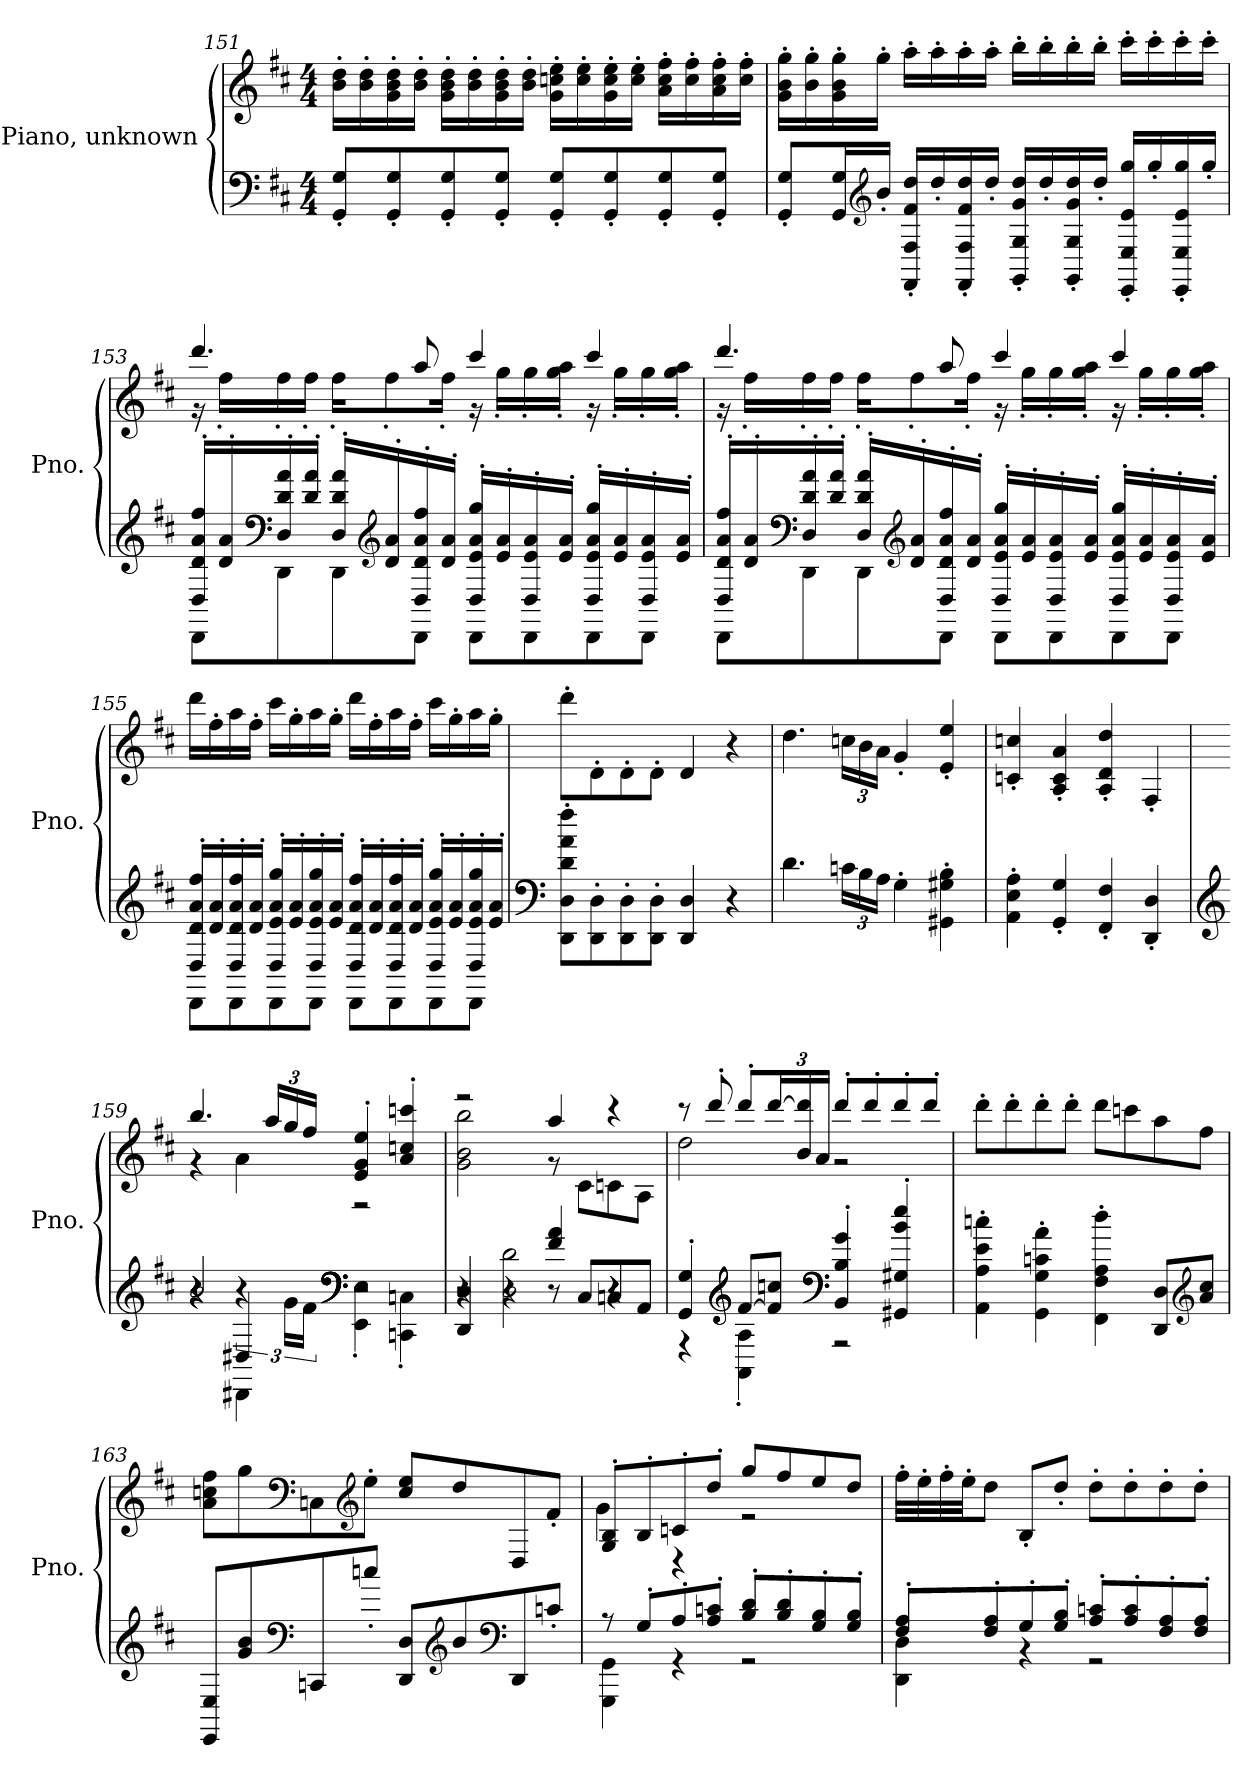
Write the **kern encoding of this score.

**kern	**kern
*part1	*part1
*staff2	*staff1
*I"Piano, unknown	*
*I'Pno.	*
!!LO:LB:g=z
*clefF4	*clefG2
*k[f#c#]	*k[f#c#]
*M4/4	*M4/4
=151	=151
8GG/' 8G/'L	16b\' 16dd\'LL
.	16b\' 16dd\'
8GG/' 8G/'	16g\' 16b\' 16dd\'
.	16b\' 16dd\'JJ
8GG/' 8G/'	16g\' 16b\' 16dd\'LL
.	16b\' 16dd\'
8GG/' 8G/'J	16g\' 16b\' 16dd\'
.	16b\' 16dd\'JJ
8GG/' 8G/'L	16g\' 16ccn\' 16ee\'LL
.	16cc\' 16ee\'
8GG/' 8G/'	16g\' 16cc\' 16ee\'
.	16cc\' 16ee\'JJ
8GG/' 8G/'	16a\' 16cc\' 16ff#\'LL
.	16cc\' 16ff#\'
8GG/' 8G/'J	16a\' 16cc\' 16ff#\'
.	16cc\' 16ff#\'JJ
=152	=152
8GG/' 8G/'L	16g\' 16b\' 16gg\'LL
.	16b\' 16gg\'
16GG/ 16G/L	16g\' 16b\' 16gg\'
*clefG2	*
16b'/JJ	16gg'\JJ
16FF#/' 16F#/' 16f#/' 16dd/'LL	16aa'\LL
16dd'/	16aa'\
16FF#/' 16F#/' 16f#/' 16dd/'	16aa'\
16dd'/JJ	16aa'\JJ
16GG/' 16G/' 16g/' 16dd/'LL	16bb'\LL
16dd'/	16bb'\
16GG/' 16G/' 16g/' 16dd/'	16bb'\
16dd'/JJ	16bb'\JJ
16EE/' 16E/' 16e/' 16gg/'LL	16ccc#'\LL
16gg'/	16ccc#'\
16EE/' 16E/' 16e/' 16gg/'	16ccc#'\
16gg'/JJ	16ccc#'\JJ
!!LO:PB:g=z
=153	=153
*^	*^
16D/' 16d/' 16a/' 16ff#/'LL	8DD\L	4.ddd/	16r
16d/' 16a/'	.	.	16ff#'\LL
*clefF4	*	*	*
16D/' 16d/' 16a/'	8DD\	.	16ff#'\
16d/' 16a/'JJ	.	.	16ff#'\JJ
16D/' 16d/' 16a/'LL	8DD\	.	16ff#'\KL
*clefG2	*	*	*
16d/' 16a/'	.	.	8ff#'\
16D/' 16d/' 16a/' 16ff#/'	8DD\J	8aa/	.
16d/' 16a/'JJ	.	.	16ff#'\Jk
16D/' 16e/' 16a/' 16gg/'LL	8DD\L	4ccc#/	16r
16e/' 16a/'	.	.	16gg'\LL
16D/' 16e/' 16a/'	8DD\	.	16gg'\
16e/' 16a/'JJ	.	.	16gg\' 16aa\'JJ
16D/' 16e/' 16a/' 16gg/'LL	8DD\	4ccc#/	16r
16e/' 16a/'	.	.	16gg'\LL
16D/' 16e/' 16a/'	8DD\J	.	16gg'\
16e/' 16a/'JJ	.	.	16gg\' 16aa\'JJ
!!LO:LB:g=z	!!
=154	=154	=154	=154
16D/' 16d/' 16a/' 16ff#/'LL	8DD\L	4.ddd/	16r
16d/' 16a/'	.	.	16ff#'\LL
*clefF4	*	*	*
16D/' 16d/' 16a/'	8DD\	.	16ff#'\
16d/' 16a/'JJ	.	.	16ff#'\JJ
16D/' 16d/' 16a/'LL	8DD\	.	16ff#'\KL
*clefG2	*	*	*
16d/' 16a/'	.	.	8ff#'\
16D/' 16d/' 16a/' 16ff#/'	8DD\J	8aa/	.
16d/' 16a/'JJ	.	.	16ff#'\Jk
16D/' 16e/' 16a/' 16gg/'LL	8DD\L	4ccc#/	16r
16e/' 16a/'	.	.	16gg'\LL
16D/' 16e/' 16a/'	8DD\	.	16gg'\
16e/' 16a/'JJ	.	.	16gg\' 16aa\'JJ
16D/' 16e/' 16a/' 16gg/'LL	8DD\	4ccc#/	16r
16e/' 16a/'	.	.	16gg'\LL
16D/' 16e/' 16a/'	8DD\J	.	16gg'\
16e/' 16a/'JJ	.	.	16gg\' 16aa\'JJ
*	*	*v	*v
=155	=155	=155
16D/' 16d/' 16a/' 16ff#/'LL	8DD\L	16ddd\LL
16d/' 16a/'	.	16ff#'\
16D/' 16d/' 16a/' 16ff#/'	8DD\	16aa\
16d/' 16a/'JJ	.	16ff#'\JJ
16D/' 16e/' 16a/' 16gg/'LL	8DD\	16ccc#\LL
16e/' 16a/'	.	16gg'\
16D/' 16e/' 16a/' 16gg/'	8DD\J	16aa\
16e/' 16a/'JJ	.	16gg'\JJ
16D/' 16d/' 16a/' 16ff#/'LL	8DD\L	16ddd\LL
16d/' 16a/'	.	16ff#'\
16D/' 16d/' 16a/' 16ff#/'	8DD\	16aa\
16d/' 16a/'JJ	.	16ff#'\JJ
16D/' 16e/' 16a/' 16gg/'LL	8DD\	16ccc#\LL
16e/' 16a/'	.	16gg'\
16D/' 16e/' 16a/' 16gg/'	8DD\J	16aa\
16e/' 16a/'JJ	.	16gg'\JJ
*v	*v	*
!!LO:LB:g=z
=156	=156
*clefF4	*
8DD\' 8D\' 8d\' 8a\' 8ff#\'L	8ddd'\L
8DD\' 8D\'	8d'\
8DD\' 8D\'	8d'\
8DD\' 8D\'J	8d'\J
4DD/ 4D/	4d/
4r	4r
=157	=157
4.d\	4.dd\
*Xbrackettup	*Xbrackettup
24cn\LL	24ccn\LL
24B\	24b\
24A\JJ	24a\JJ
4G'\	4g'/
4GG#X\' 4G#X\' 4B\'	4e/' 4ee/'
=158	=158
4AA\' 4E\' 4A\'	4cn/' 4ccn/'
4GG/' 4G/'	4A/' 4c/' 4a/'
4FF#/' 4F#/'	4A/' 4d/' 4dd/'
4DD/' 4D/'	4F#'/
=159	=159
*clefG2	*
*^	*^
*	*^	*	*
*	*	*^	*	*
2b/	4r	4r	4r	4.bb/	4r
*	*brackettup	*	*	*	*
.	6r	4D#X/	4DD#X\	.	4a\
.	.	.	.	24aa/LL	.
.	24g\LL	.	.	24gg/	.
.	24f#\JJ	.	.	24ff#/JJ	.
*clefF4	*	*	*	*	*
2r	4EE\' 4E\'	2r	2r	4e/' 4g/' 4ee/'	2r
.	4CCn\' 4Cn\'	.	.	4a/' 4ccn/' 4cccn/'	.
*	*	*v	*v	*	*
=160	=160	=160	=160	=160
2r	4r	4DD/ 4D/	2r	2g\ 2b\ 2bb\
.	2D\ 2d\	4r	.	.
4f#/ 4a/	.	8r	4aa/	8r
.	.	8C#/L	.	8c#\L
4r	4r	8Cn/	4r	8cn\
.	.	8AA/J	.	8A\J
*	*v	*v	*	*
!!LO:LB:g=z	!!
=161	=161	=161	=161
4GG/' 4G/'	4r	8r	2dd\
.	.	8ddd'/	.
*clefG2	*	*	*
[8f#/L	4AA\' 4A\'	8ddd'/L	.
8f#/] 8ccn/J	.	[24ddd/L	.
.	.	24b/ 24ddd/]	.
.	.	24a/JJ	.
*clefF4	*	*	*
4BB/' 4B/' 4g/'	2r	8ddd'/L	2r
.	.	8ddd'/	.
4GG#X/' 4G#X/' 4b/' 4ee/'	.	8ddd'/	.
.	.	8ddd'/J	.
*v	*v	*	*
*	*v	*v
=162	=162
4AA\' 4A\' 4e\' 4ccn\'	8ddd'\L
.	8ddd'\
4GG\' 4G\' 4cn\' 4a\'	8ddd'\
.	8ddd'\J
4FF#\' 4F#\' 4A\' 4dd\'	8ddd\L
.	8cccn\
8DD/ 8D/L	8aa\
*clefG2	*
8a/ 8cc/J	8ff#\J
=163	=163
8EE/ 8E/L	8a\ 8ccn\ 8ff#\L
8g/ 8b/	8gg\
*clefF4	*clefF4
8CCn/	8Cn\
*	*clefG2
8ccn'/J	8ee'\J
8DD/ 8D/L	8cc/ 8ee/L
*clefG2	*
8b/	8dd/
*clefF4	*
8DD/	8D/
8cn'/J	8f#'/J
!!LO:LB:g=z
=164	=164
*^	*^
8r	4GGG\ 4GG\	8G/' 8B/'L	4g\
8G'/L	.	8B'/	.
8A'/	4r	8cn'/	4r
8A/' 8cn/'J	.	8dd'/J	.
8B/' 8d/'L	2r	8gg/L	2r
8B/' 8d/'	.	8ff#/	.
8G/' 8B/'	.	8ee/	.
8G/' 8B/'J	.	8dd/J	.
*	*	*v	*v
=165	=165	=165
8F#/' 8A/'L	4DD\ 4D\	32ff#'\LLL
.	.	32ee'\
.	.	32ff#'\
.	.	32ee'\JJ
8F#/' 8A/'	.	8dd\J
8G'/	4r	8B'/L
8G/' 8B/'J	.	8dd'/J
8A/' 8cn/'L	2r	8dd'\L
8A/' 8c/'	.	8dd'\
8F#/' 8A/'	.	8dd'\
8F#/' 8A/'J	.	8dd'\J
*v	*v	*
=	=
*-	*-
